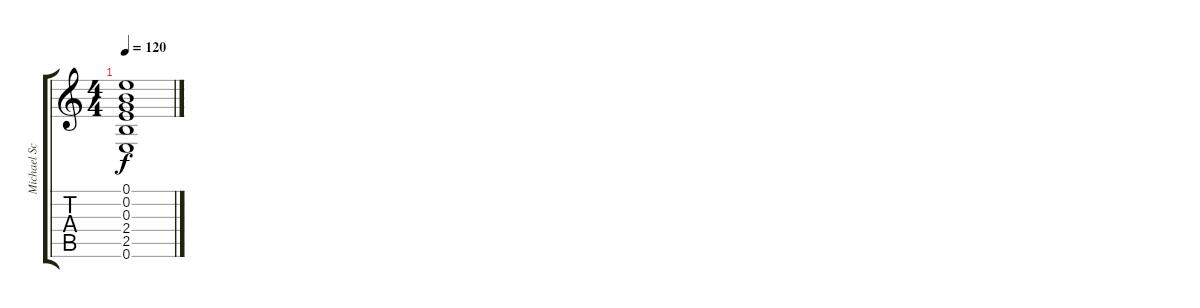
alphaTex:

\track ("Michael Schenker 1" "Michael Sc") {instrument acousticguitarsteel}
\staff {score tabs}
\tuning (E4 B3 G3 D3 A2 E2) {hide}
\ts (4 4)
\tempo 120
\clef g2
\ks c
(0.1{t} 0.2{t} 0.3{t} 2.4{t} 2.5{t} 0.6{t}).1{dy f}
